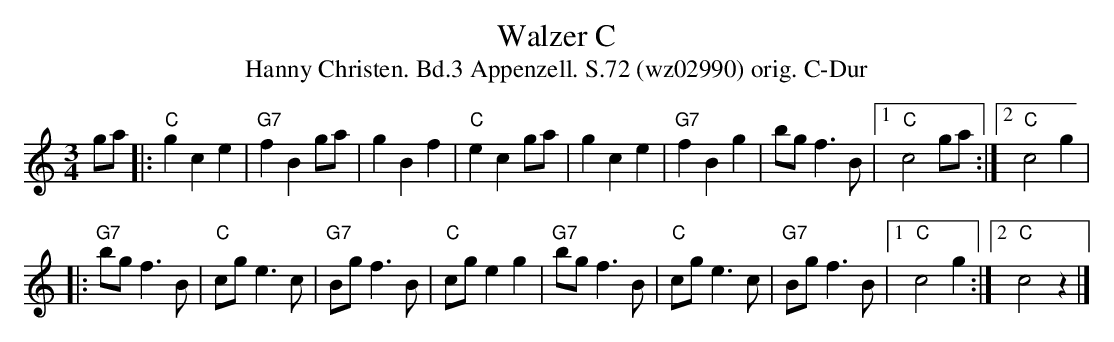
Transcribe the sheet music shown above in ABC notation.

X:1
T:Walzer C
T:Hanny Christen. Bd.3 Appenzell. S.72 (wz02990) orig. C-Dur
M:3/4
L:1/8
K:C
ga |: "C"g2 c2 e2 | "G7"f2 B2 ga | g2 B2 f2 | "C"e2 c2 ga | g2 c2 e2 | "G7"f2 B2 g2 | bg f3 B |1 "C"c4 ga :|2 "C"c4 g2 |
|: "G7"bg f3 B | "C"cg e3 c | "G7"Bg f3 B | "C"cg e2 g2 | \
   "G7"bg f3 B | "C"cg e3 c | "G7"Bg f3 B |1 "C"c4 g2 :|2 "C"c4 z2 |]
